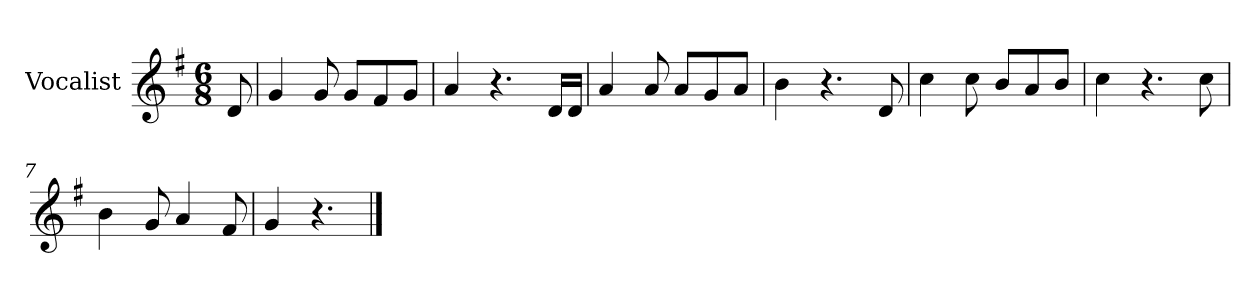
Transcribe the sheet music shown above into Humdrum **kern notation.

**kern
*part1
*staff1
*I"Vocalist
*k[f#]
*G:
*M6/8
=
8d
=1
4g
8g
8gL
8f#
8gJ
=2
4a
4.r
16dLL
16dJJ
=3
4a
8a
8aL
8g
8aJ
=4
4b
4.r
8d
=5
4cc
8cc
8bL
8a
8bJ
=6
4cc
4.r
8cc
=7
4b
8g
4a
8f#
=8
4g
4.r
==
*-
